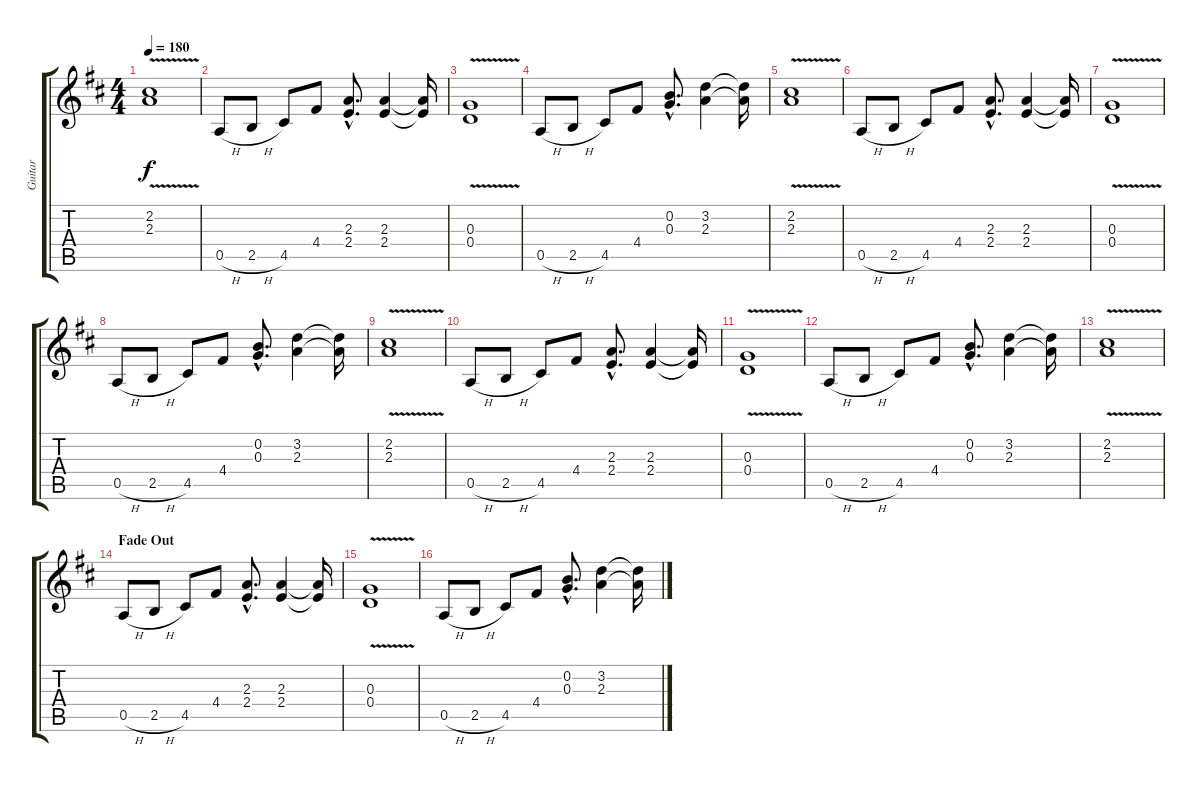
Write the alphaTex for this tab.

\track ("Guitar" "Guitar") {instrument overdrivenguitar}
\staff {score tabs}
\tuning (E4 B3 G3 D3 A2 E2) {hide}
\ts (4 4)
\tempo 180
\clef g2
\ks d
(2.2 2.3{v}).1{dy f} |
0.5{h}.8 2.5{h}.8 4.5.8 4.4.8 (2.3{hac} 2.4{hac}).8{d} (2.3 2.4).4 (2.3{t} 2.4{t}).16 |
(0.3 0.4{v}).1 |
0.5{h}.8 2.5{h}.8 4.5.8 4.4.8 (0.2{hac} 0.3{hac}).8{d} (3.2 2.3).4 (3.2{t} 2.3{t}).16 |
(2.2 2.3{v}).1 |
0.5{h}.8 2.5{h}.8 4.5.8 4.4.8 (2.3{hac} 2.4{hac}).8{d} (2.3 2.4).4 (2.3{t} 2.4{t}).16 |
(0.3 0.4{v}).1 |
0.5{h}.8 2.5{h}.8 4.5.8 4.4.8 (0.2{hac} 0.3{hac}).8{d} (3.2 2.3).4 (3.2{t} 2.3{t}).16 |
(2.2 2.3{v}).1 |
0.5{h}.8 2.5{h}.8 4.5.8 4.4.8 (2.3{hac} 2.4{hac}).8{d} (2.3 2.4).4 (2.3{t} 2.4{t}).16 |
(0.3 0.4{v}).1 |
0.5{h}.8 2.5{h}.8 4.5.8 4.4.8 (0.2{hac} 0.3{hac}).8{d} (3.2 2.3).4 (3.2{t} 2.3{t}).16 |
(2.2 2.3{v}).1 |
\section ("" "Fade Out")
0.5{h}.8{volume 0} 2.5{h}.8 4.5.8 4.4.8 (2.3{hac} 2.4{hac}).8{d} (2.3 2.4).4 (2.3{t} 2.4{t}).16 |
(0.3 0.4{v}).1 |
0.5{h}.8 2.5{h}.8 4.5.8 4.4.8 (0.2{hac} 0.3{hac}).8{d} (3.2 2.3).4 (3.2{t} 2.3{t}).16
